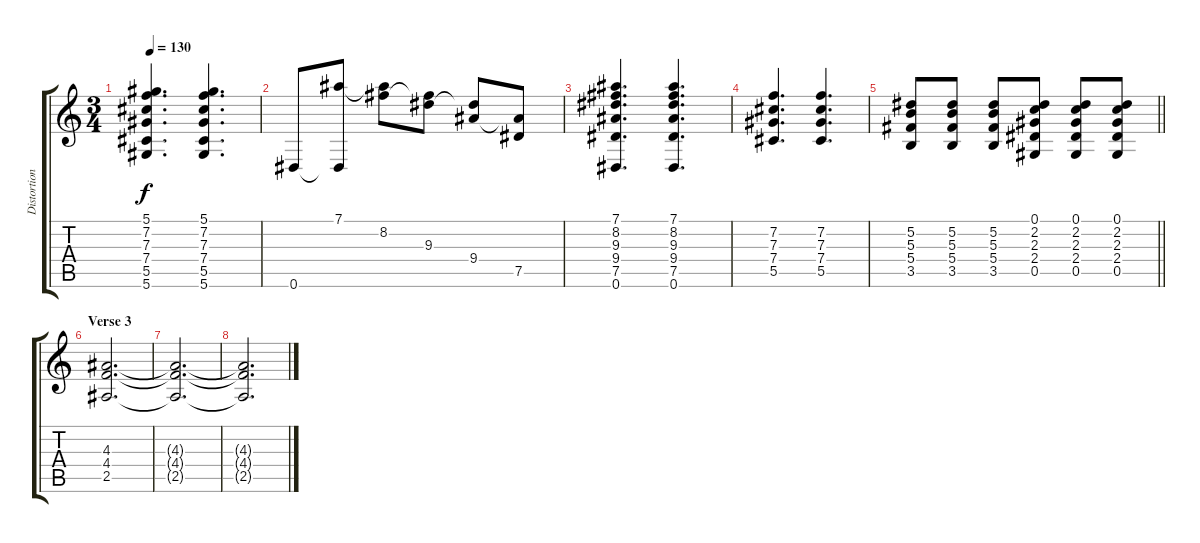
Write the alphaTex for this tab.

\track ("Distortion Guitar" "Distortion") {instrument distortionguitar}
\staff {score tabs}
\tuning (Eb4 Bb3 Gb3 Db3 Ab2 Eb2) {hide}
\ts (3 4)
\tempo 130
\clef g2
\ks c
(5.1 7.2 7.3 7.4 5.5 5.6).4{d dy f} (5.1 7.2 7.3 7.4 5.5 5.6).4{d} |
0.6.8 (7.1 0.6{t}).8 (7.1{t} 8.2).8 (8.2{t} 9.3).8 (9.3{t} 9.4).8 (9.4{t} 7.5).8 |
(7.1 8.2 9.3 9.4 7.5 0.6).4{d} (7.1 8.2 9.3 9.4 7.5 0.6).4{d} |
(7.2 7.3 7.4 5.5).4{d} (7.2 7.3 7.4 5.5).4{d} |
\barLineRight lightlight
(5.2 5.3 5.4 3.5).8 (5.2 5.3 5.4 3.5).8 (5.2 5.3 5.4 3.5).8 (0.1 2.2 2.3 2.4 0.5).8 (0.1 2.2 2.3 2.4 0.5).8 (0.1 2.2 2.3 2.4 0.5).8 |
\section ("" "Verse 3")
(4.3 4.4 2.5).2{d volume 0} |
(4.3{t} 4.4{t} 2.5{t}).2{d} |
(4.3{t} 4.4{t} 2.5{t}).2{d}
